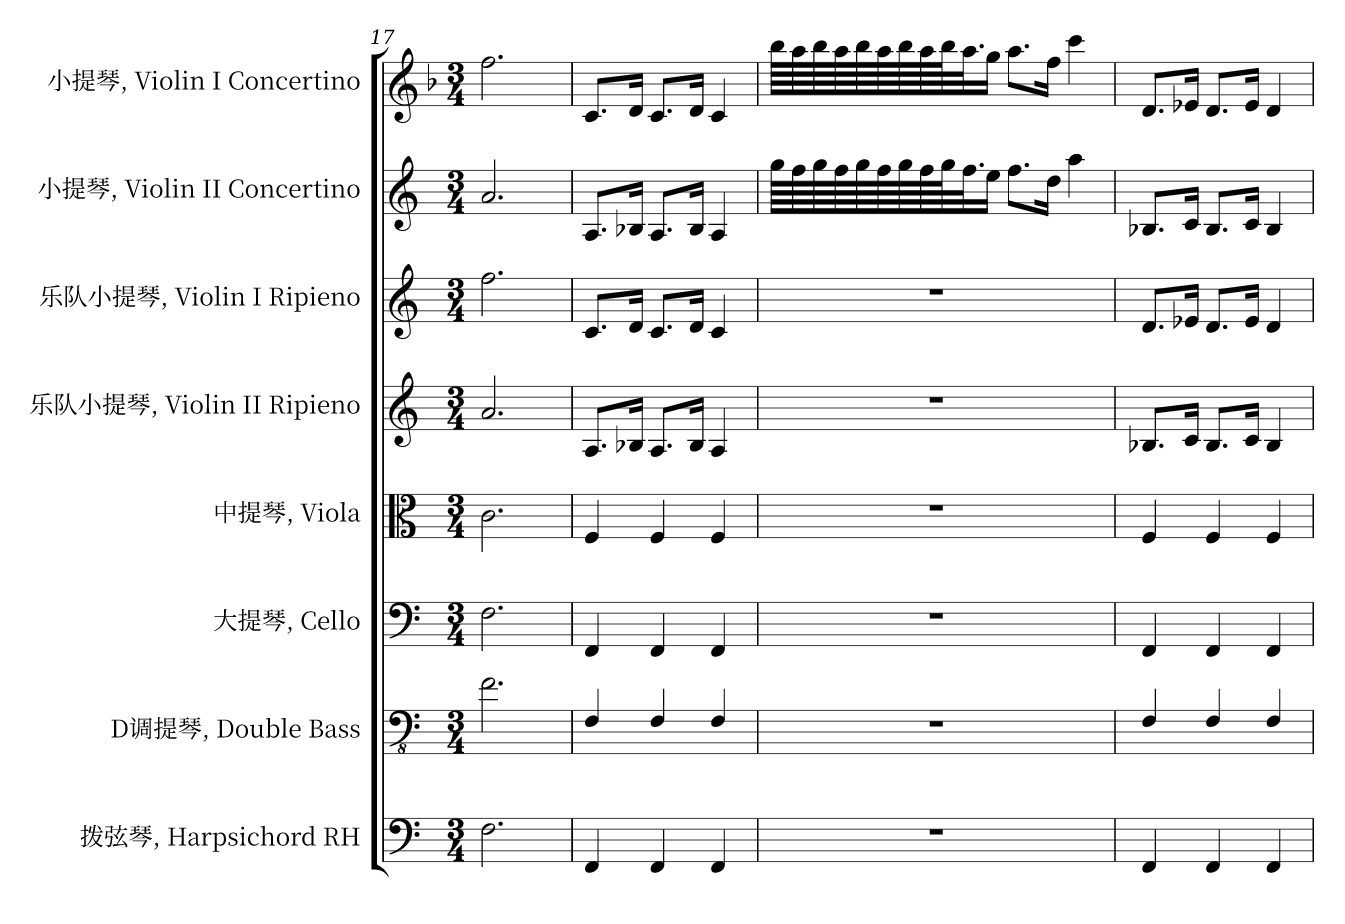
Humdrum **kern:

**kern	**kern	**kern	**kern	**kern	**kern	**kern	**kern
*part8	*part7	*part6	*part5	*part4	*part3	*part2	*part1
*staff8	*staff7	*staff6	*staff5	*staff4	*staff3	*staff2	*staff1
*I"拨弦琴, Harpsichord RH	*I"D调提琴, Double Bass	*I"大提琴, Cello	*I"中提琴, Viola	*I"乐队小提琴, Violin II Ripieno	*I"乐队小提琴, Violin I Ripieno	*I"小提琴, Violin II Concertino	*I"小提琴, Violin I Concertino
*I'Hch.	*	*	*I'Vla.	*	*	*I'Vln.	*I'Vln.
*clefF4	*clefFv4	*clefF4	*clefC3	*clefG2	*clefG2	*clefG2	*clefG2
*	*ITrd7c12	*	*	*	*	*	*
*k[]	*k[]	*k[]	*k[]	*k[]	*k[]	*k[]	*k[b-]
*M3/4	*M3/4	*M3/4	*M3/4	*M3/4	*M3/4	*M3/4	*M3/4
=17	=17	=17	=17	=17	=17	=17	=17
2.F\	2.FF\	2.F\	2.c\	2.a/	2.ff\	2.a/	2.ff\
=18	=18	=18	=18	=18	=18	=18	=18
*	*	*	*	*	*	*	*MM40
4FF/	4FFF/	4FF/	4F/	8.A/L	8.c/L	8.A/L	8.c/L
.	.	.	.	16B-X/Jk	16d/Jk	16B-X/Jk	16d/Jk
4FF/	4FFF/	4FF/	4F/	8.A/L	8.c/L	8.A/L	8.c/L
.	.	.	.	16B-/Jk	16d/Jk	16B-/Jk	16d/Jk
4FF/	4FFF/	4FF/	4F/	4A/	4c/	4A/	4c/
!!LO:PB:g=z
=19	=19	=19	=19	=19	=19	=19	=19
2.r	2.r	2.r	2.r	2.r	2.r	64gg\LLLL	64bb-\LLLL
.	.	.	.	.	.	64ff\	64aa\
.	.	.	.	.	.	64gg\	64bb-\
.	.	.	.	.	.	64ff\	64aa\
.	.	.	.	.	.	64gg\	64bb-\
.	.	.	.	.	.	64ff\	64aa\
.	.	.	.	.	.	64gg\	64bb-\
.	.	.	.	.	.	64ff\	64aa\
.	.	.	.	.	.	64gg\J	64bb-\J
.	.	.	.	.	.	32.ff\J	32.aa\J
.	.	.	.	.	.	16ee\JJ	16gg\JJ
.	.	.	.	.	.	8.ff\L	8.aa\L
.	.	.	.	.	.	16dd\Jk	16ff\Jk
.	.	.	.	.	.	4aa\	4ccc\
=20	=20	=20	=20	=20	=20	=20	=20
4FF/	4FFF/	4FF/	4F/	8.B-X/L	8.d/L	8.B-X/L	8.d/L
.	.	.	.	16c/Jk	16e-X/Jk	16c/Jk	16e-X/Jk
4FF/	4FFF/	4FF/	4F/	8.B-/L	8.d/L	8.B-/L	8.d/L
.	.	.	.	16c/Jk	16e-/Jk	16c/Jk	16e-/Jk
4FF/	4FFF/	4FF/	4F/	4B-/	4d/	4B-/	4d/
=	=	=	=	=	=	=	=
*-	*-	*-	*-	*-	*-	*-	*-
